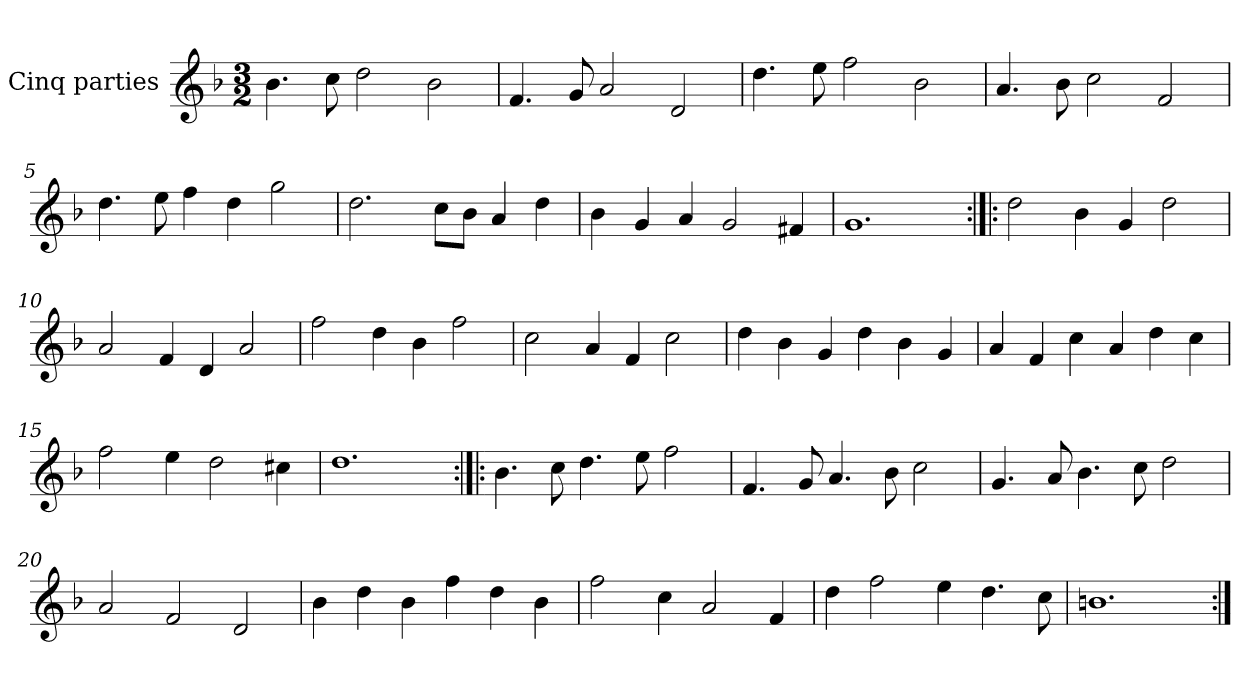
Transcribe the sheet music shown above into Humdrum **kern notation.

**kern
*part1
*staff1
*I"Cinq parties
*clefG2
*k[b-]
*M3/2
*MM180
=1
4.b-\
8cc\
2dd\
2b-\
=2
4.f/
8g/
2a/
2d/
=3
4.dd\
8ee\
2ff\
2b-\
=4
4.a/
8b-\
2cc\
2f/
=5
4.dd\
8ee\
4ff\
4dd\
2gg\
=6
2.dd\
8cc\L
8b-\J
4a/
4dd\
=7
4b-\
4g/
4a/
2g/
4f#X/
=8
1.g
=9:|!|:
2dd\
4b-\
4g/
2dd\
=10
2a/
4f/
4d/
2a/
=11
2ff\
4dd\
4b-\
2ff\
=12
2cc\
4a/
4f/
2cc\
=13
4dd\
4b-\
4g/
4dd\
4b-\
4g/
=14
4a/
4f/
4cc\
4a/
4dd\
4cc\
=15
2ff\
4ee\
2dd\
4cc#X\
=16
1.dd
=17:|!|:
4.b-\
8cc\
4.dd\
8ee\
2ff\
=18
4.f/
8g/
4.a/
8b-\
2cc\
=19
4.g/
8a/
4.b-\
8cc\
2dd\
=20
2a/
2f/
2d/
=21
4b-\
4dd\
4b-\
4ff\
4dd\
4b-\
=22
2ff\
4cc\
2a/
4f/
=23
4dd\
2ff\
4ee\
4.dd\
8cc\
=24
1.bn
=:|!
*-
